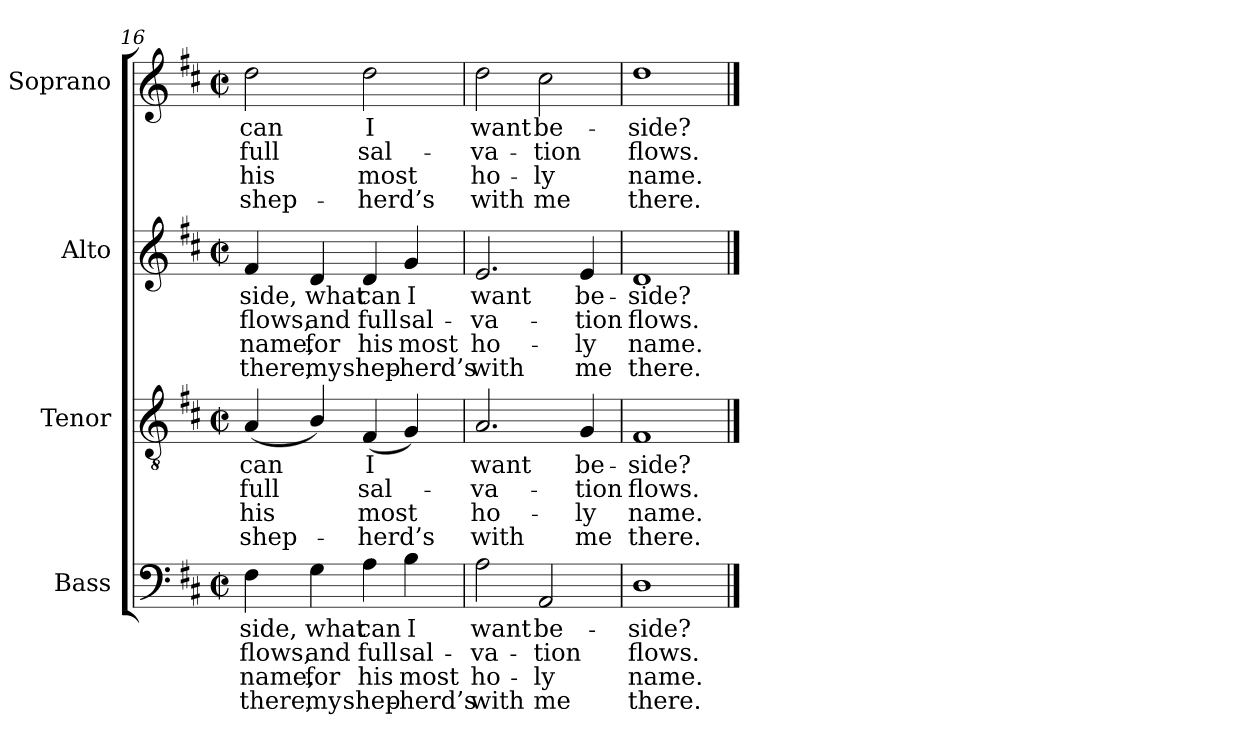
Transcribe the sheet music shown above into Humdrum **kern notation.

**kern	**text	**text	**text	**text	**kern	**text	**text	**text	**text	**kern	**text	**text	**text	**text	**kern	**text	**text	**text	**text
*part4	*part4	*part4	*part4	*part4	*part3	*part3	*part3	*part3	*part3	*part2	*part2	*part2	*part2	*part2	*part1	*part1	*part1	*part1	*part1
*staff4	*staff4	*staff4	*staff4	*staff4	*staff3	*staff3	*staff3	*staff3	*staff3	*staff2	*staff2	*staff2	*staff2	*staff2	*staff1	*staff1	*staff1	*staff1	*staff1
*I"Bass	*	*	*	*	*I"Tenor	*	*	*	*	*I"Alto	*	*	*	*	*I"Soprano	*	*	*	*
*I'B.	*	*	*	*	*I'T.	*	*	*	*	*I'A.	*	*	*	*	*I'S.	*	*	*	*
*clefF4	*	*	*	*	*clefGv2	*	*	*	*	*clefG2	*	*	*	*	*clefG2	*	*	*	*
*	*	*	*	*	*ITrd7c12	*	*	*	*	*	*	*	*	*	*	*	*	*	*
*k[f#c#]	*	*	*	*	*k[f#c#]	*	*	*	*	*k[f#c#]	*	*	*	*	*k[f#c#]	*	*	*	*
*D:	*	*	*	*	*D:	*	*	*	*	*D:	*	*	*	*	*D:	*	*	*	*
*M2/2	*	*	*	*	*M2/2	*	*	*	*	*M2/2	*	*	*	*	*M2/2	*	*	*	*
*met(c|)	*	*	*	*	*met(c|)	*	*	*	*	*met(c|)	*	*	*	*	*met(c|)	*	*	*	*
=16	=16	=16	=16	=16	=16	=16	=16	=16	=16	=16	=16	=16	=16	=16	=16	=16	=16	=16	=16
!	!LO:LY:b:color=#000000	!LO:LY:b:color=#000000	!LO:LY:b:color=#000000	!LO:LY:b:color=#000000	!	!	!	!	!	!	!	!	!	!	!	!	!	!	!
!	!	!	!	!	!	!LO:LY:b:color=#000000	!LO:LY:b:color=#000000	!LO:LY:b:color=#000000	!LO:LY:b:color=#000000	!	!	!	!	!	!	!	!	!	!
!	!	!	!	!	!	!	!	!	!	!	!LO:LY:b:color=#000000	!LO:LY:b:color=#000000	!LO:LY:b:color=#000000	!LO:LY:b:color=#000000	!	!	!	!	!
!	!	!	!	!	!	!	!	!	!	!	!	!	!	!	!	!LO:LY:b:color=#000000	!LO:LY:b:color=#000000	!LO:LY:b:color=#000000	!LO:LY:b:color=#000000
4F#i\	-side,	flows,	name,	there,	(4AAi/	can	full	his	shep-	4f#i/	-side,	flows,	name,	there,	2ddi\	can	full	his	shep-
!	!LO:LY:b:color=#000000	!LO:LY:b:color=#000000	!LO:LY:b:color=#000000	!LO:LY:b:color=#000000	!	!	!	!	!	!	!	!	!	!	!	!	!	!	!
!	!	!	!	!	!	!	!	!	!	!	!LO:LY:b:color=#000000	!LO:LY:b:color=#000000	!LO:LY:b:color=#000000	!LO:LY:b:color=#000000	!	!	!	!	!
4Gi\	what	and	for	my	4BBi/)	.	.	.	.	4di/	what	and	for	my	.	.	.	.	.
!	!LO:LY:b:color=#000000	!LO:LY:b:color=#000000	!LO:LY:b:color=#000000	!LO:LY:b:color=#000000	!	!	!	!	!	!	!	!	!	!	!	!	!	!	!
!	!	!	!	!	!	!LO:LY:b:color=#000000	!LO:LY:b:color=#000000	!LO:LY:b:color=#000000	!LO:LY:b:color=#000000	!	!	!	!	!	!	!	!	!	!
!	!	!	!	!	!	!	!	!	!	!	!LO:LY:b:color=#000000	!LO:LY:b:color=#000000	!LO:LY:b:color=#000000	!LO:LY:b:color=#000000	!	!	!	!	!
!	!	!	!	!	!	!	!	!	!	!	!	!	!	!	!	!LO:LY:b:color=#000000	!LO:LY:b:color=#000000	!LO:LY:b:color=#000000	!LO:LY:b:color=#000000
4Ai\	can	full	his	shep-	(4FF#i/	I	sal-	-most	herd’s	4di/	can	full	his	shep-	2ddi\	I	sal-	-most	herd’s
!	!LO:LY:b:color=#000000	!LO:LY:b:color=#000000	!LO:LY:b:color=#000000	!LO:LY:b:color=#000000	!	!	!	!	!	!	!	!	!	!	!	!	!	!	!
!	!	!	!	!	!	!	!	!	!	!	!LO:LY:b:color=#000000	!LO:LY:b:color=#000000	!LO:LY:b:color=#000000	!LO:LY:b:color=#000000	!	!	!	!	!
4Bi\	I	sal-	-most	herd’s	4GGi/)	.	.	.	.	4gi/	I	sal-	-most	herd’s	.	.	.	.	.
=17	=17	=17	=17	=17	=17	=17	=17	=17	=17	=17	=17	=17	=17	=17	=17	=17	=17	=17	=17
!	!LO:LY:b:color=#000000	!LO:LY:b:color=#000000	!LO:LY:b:color=#000000	!LO:LY:b:color=#000000	!	!	!	!	!	!	!	!	!	!	!	!	!	!	!
!	!	!	!	!	!	!LO:LY:b:color=#000000	!LO:LY:b:color=#000000	!LO:LY:b:color=#000000	!LO:LY:b:color=#000000	!	!	!	!	!	!	!	!	!	!
!	!	!	!	!	!	!	!	!	!	!	!LO:LY:b:color=#000000	!LO:LY:b:color=#000000	!LO:LY:b:color=#000000	!LO:LY:b:color=#000000	!	!	!	!	!
!	!	!	!	!	!	!	!	!	!	!	!	!	!	!	!	!LO:LY:b:color=#000000	!LO:LY:b:color=#000000	!LO:LY:b:color=#000000	!LO:LY:b:color=#000000
2Ai\	want	-va-	ho-	-with	2.AAi/	want	-va-	ho-	-with	2.ei/	want	-va-	ho-	-with	2ddi\	want	-va-	ho-	-with
!	!LO:LY:b:color=#000000	!LO:LY:b:color=#000000	!LO:LY:b:color=#000000	!LO:LY:b:color=#000000	!	!	!	!	!	!	!	!	!	!	!	!	!	!	!
!	!	!	!	!	!	!	!	!	!	!	!	!	!	!	!	!LO:LY:b:color=#000000	!LO:LY:b:color=#000000	!LO:LY:b:color=#000000	!LO:LY:b:color=#000000
2AAi/	be-	-tion	ly	me	.	.	.	.	.	.	.	.	.	.	2cc#i\	be-	-tion	ly	me
!	!	!	!	!	!	!LO:LY:b:color=#000000	!LO:LY:b:color=#000000	!LO:LY:b:color=#000000	!LO:LY:b:color=#000000	!	!	!	!	!	!	!	!	!	!
!	!	!	!	!	!	!	!	!	!	!	!LO:LY:b:color=#000000	!LO:LY:b:color=#000000	!LO:LY:b:color=#000000	!LO:LY:b:color=#000000	!	!	!	!	!
.	.	.	.	.	4GGi/	be-	-tion	ly	me	4ei/	be-	-tion	ly	me	.	.	.	.	.
=18	=18	=18	=18	=18	=18	=18	=18	=18	=18	=18	=18	=18	=18	=18	=18	=18	=18	=18	=18
!	!LO:LY:b:color=#000000	!LO:LY:b:color=#000000	!LO:LY:b:color=#000000	!LO:LY:b:color=#000000	!	!	!	!	!	!	!	!	!	!	!	!	!	!	!
!	!	!	!	!	!	!LO:LY:b:color=#000000	!LO:LY:b:color=#000000	!LO:LY:b:color=#000000	!LO:LY:b:color=#000000	!	!	!	!	!	!	!	!	!	!
!	!	!	!	!	!	!	!	!	!	!	!LO:LY:b:color=#000000	!LO:LY:b:color=#000000	!LO:LY:b:color=#000000	!LO:LY:b:color=#000000	!	!	!	!	!
!	!	!	!	!	!	!	!	!	!	!	!	!	!	!	!	!LO:LY:b:color=#000000	!LO:LY:b:color=#000000	!LO:LY:b:color=#000000	!LO:LY:b:color=#000000
1Di	-side?	flows.	name.	there.	1FF#i	-side?	flows.	name.	there.	1di	-side?	flows.	name.	there.	1ddi	-side?	flows.	name.	there.
==	==	==	==	==	==	==	==	==	==	==	==	==	==	==	==	==	==	==	==
*-	*-	*-	*-	*-	*-	*-	*-	*-	*-	*-	*-	*-	*-	*-	*-	*-	*-	*-	*-
